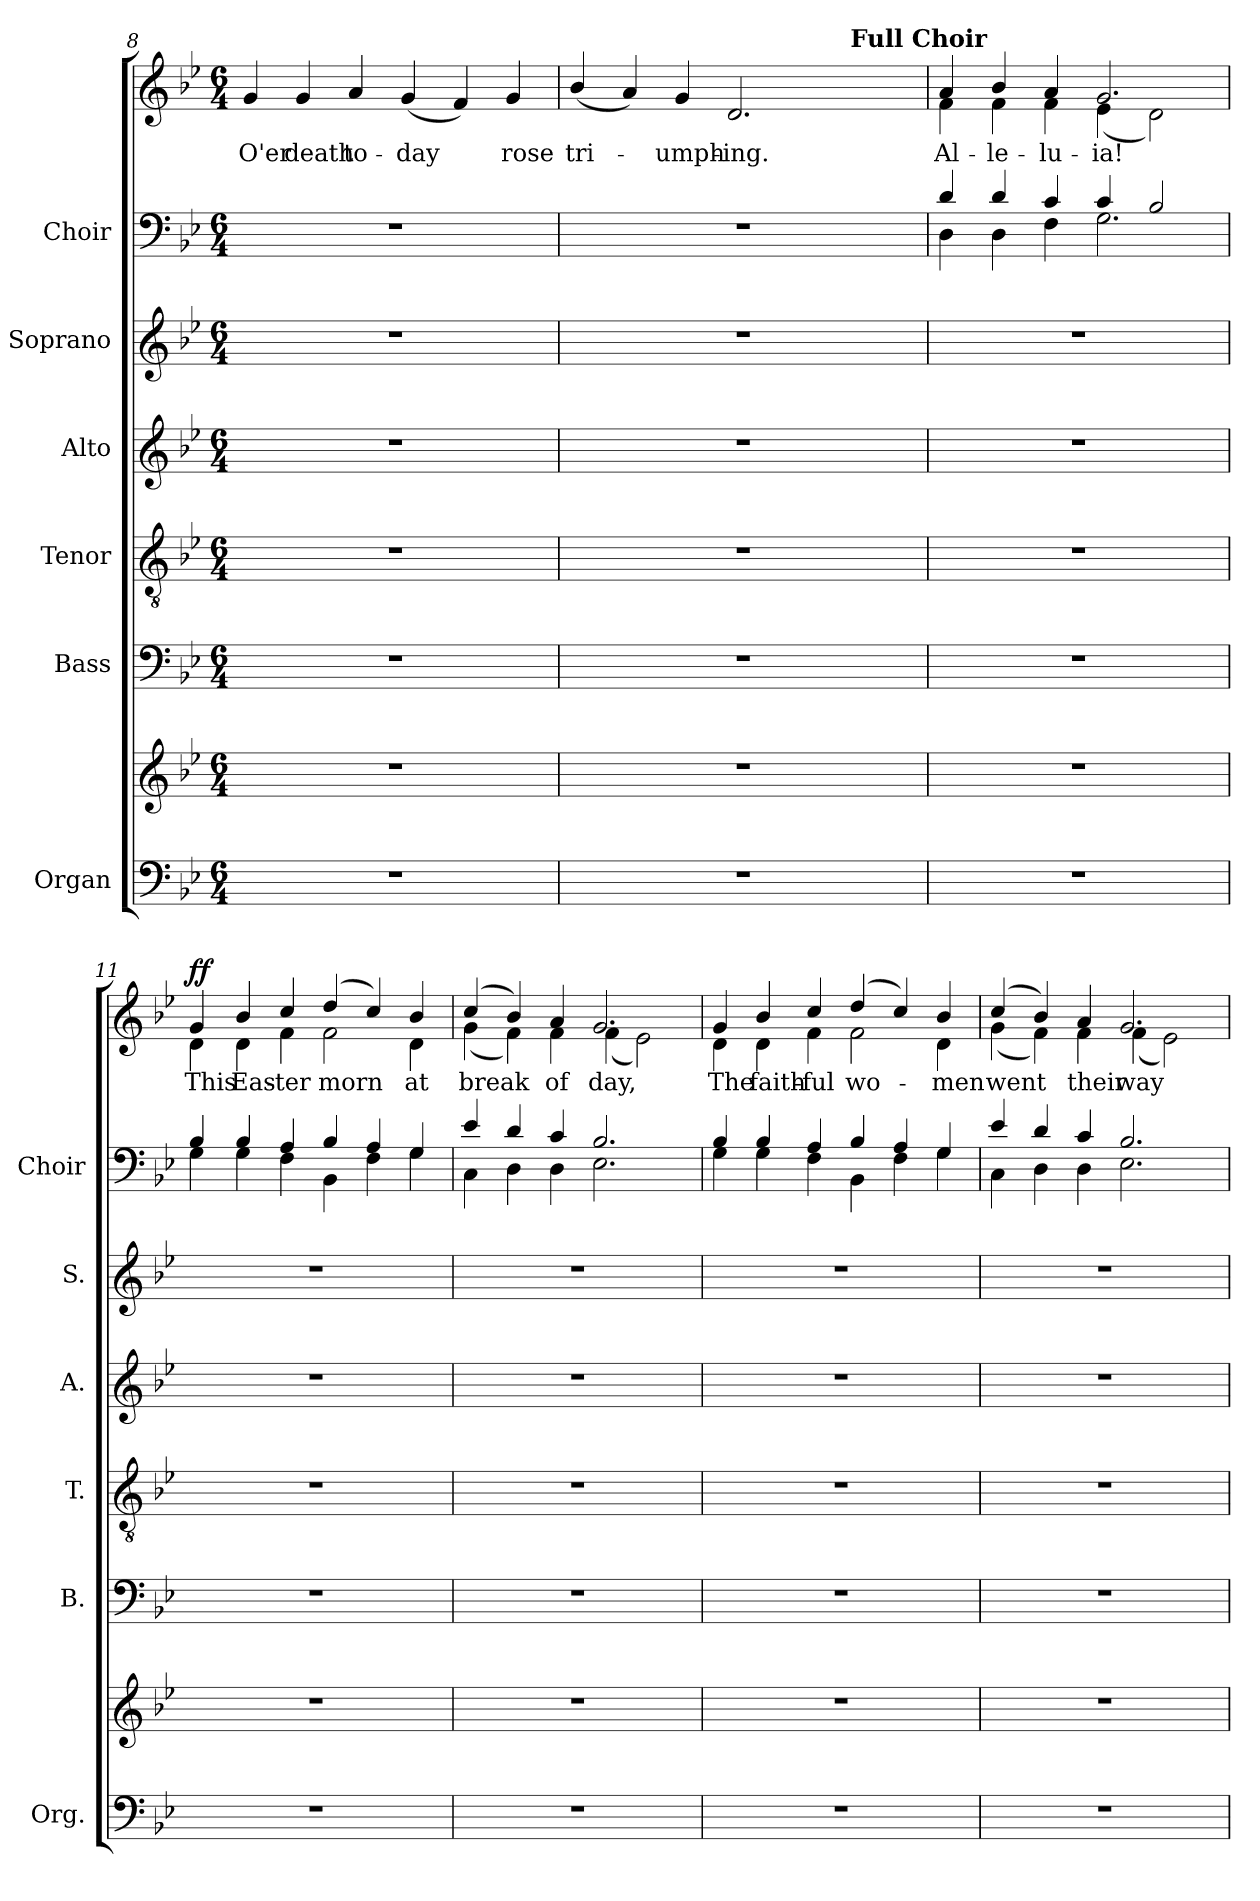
**kern	**kern	**kern	**kern	**kern	**kern	**kern	**kern	**text	**dynam
*part6	*part6	*part5	*part4	*part3	*part2	*part1	*part1	*part1	*part1
*staff8	*staff7	*staff6	*staff5	*staff4	*staff3	*staff2	*staff1	*staff1	*staff1/2
*I"Organ	*	*I"Bass	*I"Tenor	*I"Alto	*I"Soprano	*I"Choir	*	*	*
*I'Org.	*	*I'B.	*I'T.	*I'A.	*I'S.	*I'Choir	*	*	*
!!LO:LB:g=z
*clefF4	*clefG2	*clefF4	*clefGv2	*clefG2	*clefG2	*clefF4	*clefG2	*	*
*	*	*	*ITrd7c12	*	*	*	*	*	*
*k[b-e-]	*k[b-e-]	*k[b-e-]	*k[b-e-]	*k[b-e-]	*k[b-e-]	*k[b-e-]	*k[b-e-]	*	*
*g:	*g:	*g:	*g:	*g:	*g:	*g:	*g:	*	*
*M6/4	*M6/4	*M6/4	*M6/4	*M6/4	*M6/4	*M6/4	*M6/4	*	*
=8	=8	=8	=8	=8	=8	=8	=8	=8	=8
!LO:N:vis=1	!LO:N:vis=1	!LO:N:vis=1	!LO:N:vis=1	!LO:N:vis=1	!LO:N:vis=1	!LO:N:vis=1	!	!	!
!	!	!	!	!	!	!	!	!LO:LY:b:color=#000000	!
1.r	1.r	1.r	1.r	1.r	1.r	1.r	4gi/	O'er	.
!	!	!	!	!	!	!	!	!LO:LY:b:color=#000000	!
.	.	.	.	.	.	.	4gi/	death	.
!	!	!	!	!	!	!	!	!LO:LY:b:color=#000000	!
.	.	.	.	.	.	.	4ai/	to-	.
!	!	!	!	!	!	!	!	!LO:LY:b:color=#000000	!
.	.	.	.	.	.	.	(4gi/	-day	.
.	.	.	.	.	.	.	4fi/)	.	.
!	!	!	!	!	!	!	!	!LO:LY:b:color=#000000	!
.	.	.	.	.	.	.	4gi/	rose	.
=9	=9	=9	=9	=9	=9	=9	=9	=9	=9
!LO:N:vis=1	!LO:N:vis=1	!LO:N:vis=1	!LO:N:vis=1	!LO:N:vis=1	!LO:N:vis=1	!LO:N:vis=1	!	!	!
!	!	!	!	!	!	!	!	!LO:LY:b:color=#000000	!
*	*	*	*	*	*	*	*^	*	*
1.r	1.r	1.r	1.r	1.r	1.r	1.r	(4b-i/	1ryy	tri-	.
.	.	.	.	.	.	.	4ai/)	.	.	.
!	!	!	!	!	!	!	!	!	!LO:LY:b:color=#000000	!
.	.	.	.	.	.	.	4gi/	.	-umph-	.
!	!	!	!	!	!	!	!	!	!LO:LY:b:color=#000000	!
.	.	.	.	.	.	.	2.di/	.	-ing.	.
.	.	.	.	.	.	.	.	4ryy	.	.
.	.	.	.	.	.	.	.	64ryy	.	.
.	.	.	.	.	.	.	.	128ryy	.	.
.	.	.	.	.	.	.	.	1024ryy	.	.
!	!	!	!	!	!	!	!	!LO:TX:a:B:t=Full Choir	!	!
.	.	.	.	.	.	.	.	8ryy	.	.
.	.	.	.	.	.	.	.	16ryy	.	.
.	.	.	.	.	.	.	.	32ryy	.	.
.	.	.	.	.	.	.	.	256..ryy	.	.
=10	=10	=10	=10	=10	=10	=10	=10	=10	=10	=10
!LO:N:vis=1	!LO:N:vis=1	!LO:N:vis=1	!LO:N:vis=1	!LO:N:vis=1	!LO:N:vis=1	!	!	!	!	!
*	*	*	*	*	*	*^	*	*	*	*
!	!	!	!	!	!	!	!	!	!	!LO:LY:b:color=#000000	!
1.r	1.r	1.r	1.r	1.r	1.r	4di/	4Di\	4ai/	4fi\	Al-	.
!	!	!	!	!	!	!	!	!	!	!LO:LY:b:color=#000000	!
.	.	.	.	.	.	4di/	4Di\	4b-i/	4fi\	-le-	.
!	!	!	!	!	!	!	!	!	!	!LO:LY:b:color=#000000	!
.	.	.	.	.	.	4ci/	4Fi\	4ai/	4fi\	-lu-	.
!	!	!	!	!	!	!	!	!	!	!LO:LY:b:color=#000000	!
.	.	.	.	.	.	4ci/	2.Gi\	2.gi/	(4e-i\	-ia!	.
.	.	.	.	.	.	2B-i/	.	.	2di\)	.	.
!!LO:LB:g=z	!!
=11	=11	=11	=11	=11	=11	=11	=11	=11	=11	=11	=11
!LO:N:vis=1	!LO:N:vis=1	!LO:N:vis=1	!LO:N:vis=1	!LO:N:vis=1	!LO:N:vis=1	!	!	!	!	!	!
!	!	!	!	!	!	!	!	!	!	!LO:LY:b:color=#000000	!
1.r	1.r	1.r	1.r	1.r	1.r	4B-i/	4Gi\	4gi/	4di\	This	f f
!	!	!	!	!	!	!	!	!	!	!LO:LY:b:color=#000000	!
.	.	.	.	.	.	4B-i/	4Gi\	4b-i/	4di\	Eas-	.
!	!	!	!	!	!	!	!	!	!	!LO:LY:b:color=#000000	!
.	.	.	.	.	.	4Ai/	4Fi\	4cci/	4fi\	-ter	.
!	!	!	!	!	!	!	!	!	!	!LO:LY:b:color=#000000	!
.	.	.	.	.	.	4B-i/	4BB-i\	(4ddi/	2fi\	morn	.
.	.	.	.	.	.	4Ai/	4Fi\	4cci/)	.	.	.
!	!	!	!	!	!	!	!	!	!	!LO:LY:b:color=#000000	!
.	.	.	.	.	.	4Gi/	4Gi\	4b-i/	4di\	at	.
=12	=12	=12	=12	=12	=12	=12	=12	=12	=12	=12	=12
!LO:N:vis=1	!LO:N:vis=1	!LO:N:vis=1	!LO:N:vis=1	!LO:N:vis=1	!LO:N:vis=1	!	!	!	!	!	!
!	!	!	!	!	!	!	!	!	!	!LO:LY:b:color=#000000	!
1.r	1.r	1.r	1.r	1.r	1.r	4e-i/	4Ci\	(4cci/	(4gi\	break	.
.	.	.	.	.	.	4di/	4Di\	4b-i/)	4fi\)	.	.
!	!	!	!	!	!	!	!	!	!	!LO:LY:b:color=#000000	!
.	.	.	.	.	.	4ci/	4Di\	4ai/	4fi\	of	.
!	!	!	!	!	!	!	!	!	!	!LO:LY:b:color=#000000	!
.	.	.	.	.	.	2.B-i/	2.E-i\	2.gi/	(4fi\	day,	.
.	.	.	.	.	.	.	.	.	2e-i\)	.	.
!!LO:LB:g=z	!!
=13	=13	=13	=13	=13	=13	=13	=13	=13	=13	=13	=13
!LO:N:vis=1	!LO:N:vis=1	!LO:N:vis=1	!LO:N:vis=1	!LO:N:vis=1	!LO:N:vis=1	!	!	!	!	!	!
!	!	!	!	!	!	!	!	!	!	!LO:LY:b:color=#000000	!
1.r	1.r	1.r	1.r	1.r	1.r	4B-i/	4Gi\	4gi/	4di\	The	.
!	!	!	!	!	!	!	!	!	!	!LO:LY:b:color=#000000	!
.	.	.	.	.	.	4B-i/	4Gi\	4b-i/	4di\	faith-	.
!	!	!	!	!	!	!	!	!	!	!LO:LY:b:color=#000000	!
.	.	.	.	.	.	4Ai/	4Fi\	4cci/	4fi\	-ful	.
!	!	!	!	!	!	!	!	!	!	!LO:LY:b:color=#000000	!
.	.	.	.	.	.	4B-i/	4BB-i\	(4ddi/	2fi\	wo-	.
.	.	.	.	.	.	4Ai/	4Fi\	4cci/)	.	.	.
!	!	!	!	!	!	!	!	!	!	!LO:LY:b:color=#000000	!
.	.	.	.	.	.	4Gi/	4Gi\	4b-i/	4di\	-men	.
=14	=14	=14	=14	=14	=14	=14	=14	=14	=14	=14	=14
!LO:N:vis=1	!LO:N:vis=1	!LO:N:vis=1	!LO:N:vis=1	!LO:N:vis=1	!LO:N:vis=1	!	!	!	!	!	!
!	!	!	!	!	!	!	!	!	!	!LO:LY:b:color=#000000	!
1.r	1.r	1.r	1.r	1.r	1.r	4e-i/	4Ci\	(4cci/	(4gi\	went	.
.	.	.	.	.	.	4di/	4Di\	4b-i/)	4fi\)	.	.
!	!	!	!	!	!	!	!	!	!	!LO:LY:b:color=#000000	!
.	.	.	.	.	.	4ci/	4Di\	4ai/	4fi\	their	.
!	!	!	!	!	!	!	!	!	!	!LO:LY:b:color=#000000	!
.	.	.	.	.	.	2.B-i/	2.E-i\	2.gi/	(4fi\	way	.
.	.	.	.	.	.	.	.	.	2e-i\)	.	.
*	*	*	*	*	*	*v	*v	*	*	*	*
*	*	*	*	*	*	*	*v	*v	*	*
=	=	=	=	=	=	=	=	=	=
*-	*-	*-	*-	*-	*-	*-	*-	*-	*-
